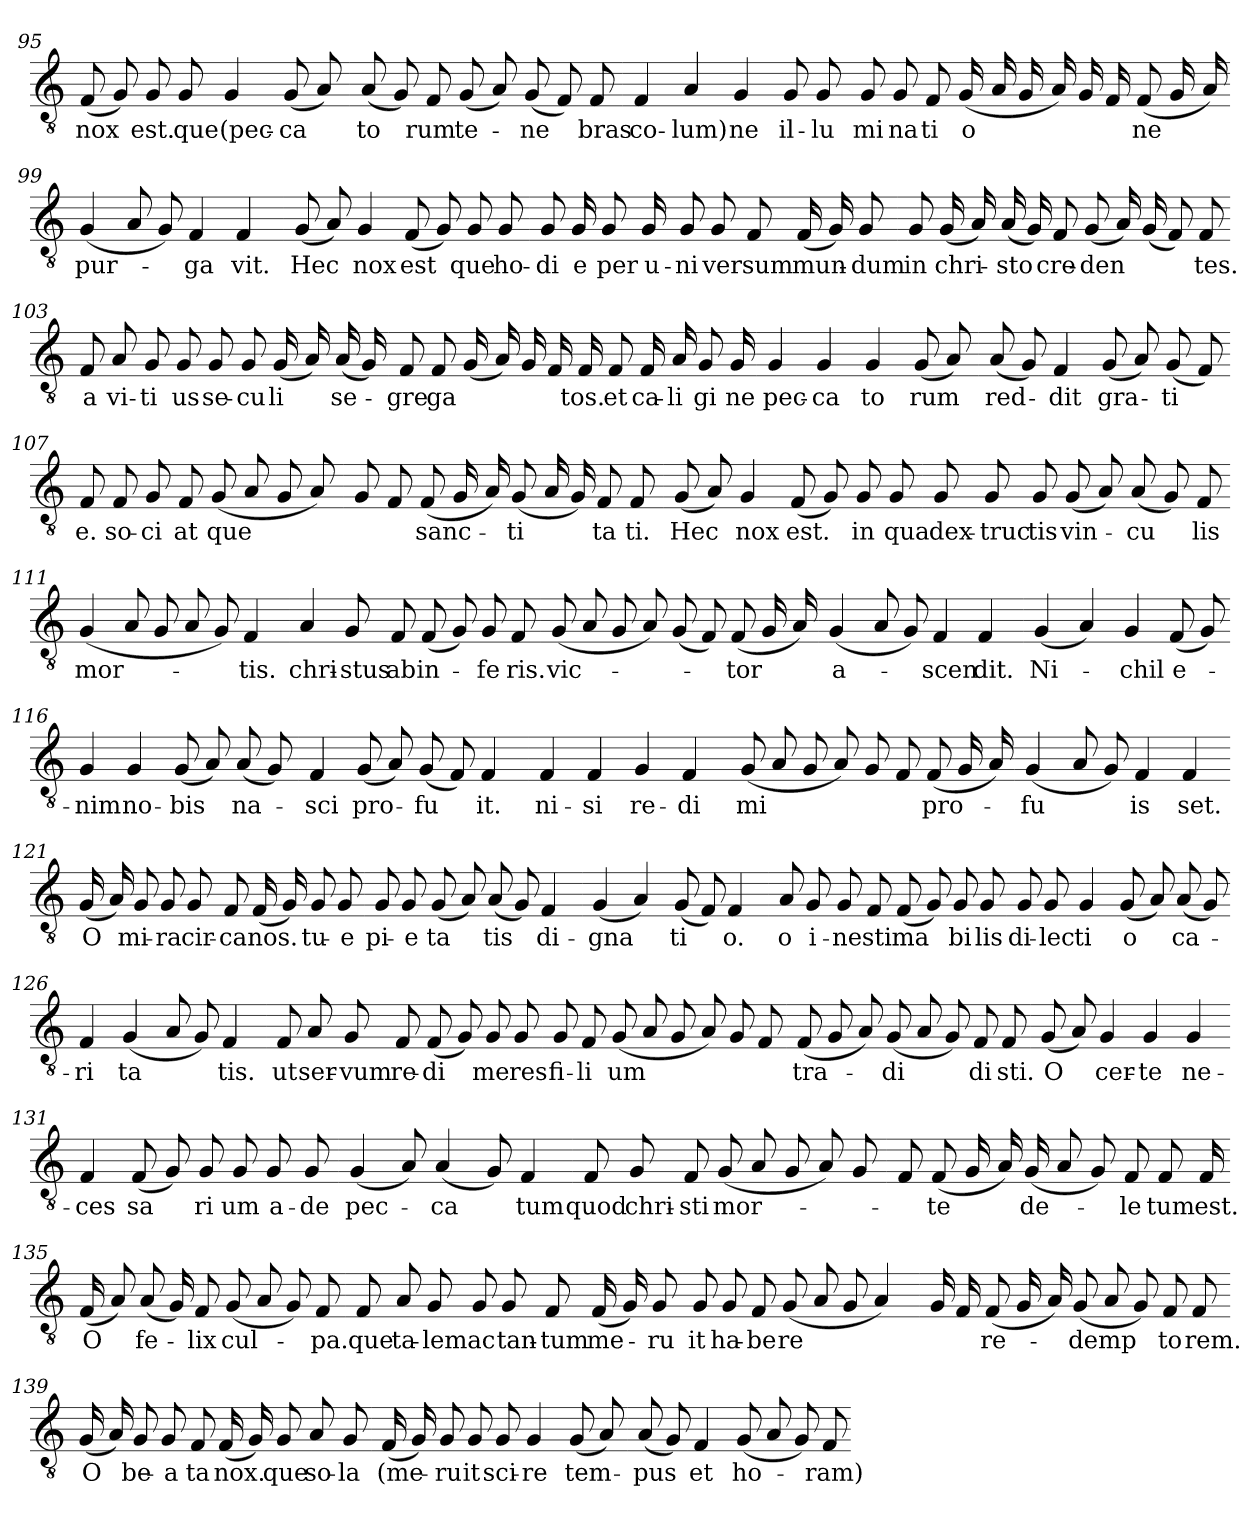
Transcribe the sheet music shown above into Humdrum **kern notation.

**kern	**text
*part1	*part1
*staff1	*staff1
*clefGv2	*
*k[]	*
=95	=95
(8F	nox
8G)	.
8G	est.
8G	que
4G	(pec-
(8G	ca
8A)	.
=96-	=96-
(8A	to
8G)	.
8F	-rum
(8G	te-
8A)	.
(8G	ne
8F)	.
8F	-bras
=97-	=97-
4F	co-
4A	lum)
4G	-ne
8G	il-
8G	lu
=98-	=98-
8G	mi
8G	na
8F	ti
(16G	o
16A	.
16G	.
16A)	.
16G	.
16F	.
(8F	-ne
16G	.
16A)	.
=99-	=99-
(4G	pur-
8A	.
8G)	.
4F	ga
4F	-vit.
=100-	=100-
(8G	Hec
8A)	.
4G	nox
(8F	est
8G)	.
8G	que
8G	ho-
=101-	=101-
8G	di
16G	-e
8G	per
16G	u-
8G	ni
8G	ver
8F	-sum
(16F	mun-
16G)	.
8G	-dum
=102-	=102-
8G	in
(16G	chri-
16A)	.
(16A	-sto
16G)	.
8F	cre-
(8G	den
16A)	.
(16G	.
8F)	.
8F	-tes.
=103-	=103-
8F	a
8A	vi-
8G	ti
8G	-us
8G	se-
8G	cu
(16G	-li
16A)	.
(16A	se-
16G)	.
=104-	=104-
8F	gre
8F	ga
(16G	.
16A)	.
16G	.
16F	.
16F	-tos.
8F	et
16F	ca-
16A	li
8G	gi
16G	-ne
=105-	=105-
4G	pec-
4G	ca
4G	to
(8G	-rum
8A)	.
=106-	=106-
(8A	red-
8G)	.
4F	-dit
(8G	gra-
8A)	.
(8G	ti
8F)	.
=107-	=107-
8F	-e.
8F	so-
8G	ci
8F	at
(8G	-que
8A	.
8G	.
8A)	.
=108-	=108-
8G	.
8F	.
(8F	sanc-
16G	.
16A)	.
(8G	ti
16A	.
16G)	.
8F	ta
8F	-ti.
=109-	=109-
(8G	Hec
8A)	.
4G	nox
(8F	est.
8G)	.
8G	in
8G	qua
=110-	=110-
8G	dex-
8G	truc
8G	-tis
(8G	vin-
8A)	.
(8A	cu
8G)	.
8F	-lis
=111-	=111-
(4G	mor-
8A	.
8G	.
8A	.
8G)	.
4F	-tis.
=112-	=112-
4A	chri-
8G	-stus
8F	ab
(8F	in-
8G)	.
8G	fe
8F	-ris.
=113-	=113-
(8G	vic-
8A	.
8G	.
8A)	.
(8G	.
8F)	.
(8F	-tor
16G	.
16A)	.
=114-	=114-
(4G	a-
8A	.
8G)	.
4F	scen
4F	-dit.
=115-	=115-
(4G	Ni-
4A)	.
4G	-chil
(8F	e-
8G)	.
=116-	=116-
4G	-nim
4G	no-
(8G	-bis
8A)	.
(8A	na-
8G)	.
=117-	=117-
4F	-sci
(8G	pro-
8A)	.
(8G	fu
8F)	.
4F	-it.
=118-	=118-
4F	ni-
4F	-si
4G	re-
4F	di
=119-	=119-
(8G	-mi
8A	.
8G	.
8A)	.
8G	.
8F	.
(8F	pro-
16G	.
16A)	.
=120-	=120-
(4G	fu
8A	.
8G)	.
4F	is
4F	-set.
=121-	=121-
(16G	O
16A)	.
8G	mi-
8G	-ra
8G	cir-
8F	-ca
(16F	nos.
16G)	.
8G	tu-
8G	-e
=122-	=122-
8G	pi-
8G	e
(8G	ta
8A)	.
(8A	-tis
8G)	.
4F	di-
=123-	=123-
(4G	gna
4A)	.
(8G	ti
8F)	.
4F	-o.
=124-	=124-
8A	o
8G	i-
8G	ne
8F	sti
(8F	ma
8G)	.
8G	bi
8G	-lis
=125-	=125-
8G	di-
8G	lec
4G	ti
(8G	-o
8A)	.
(8A	ca-
8G)	.
=126-	=126-
4F	ri
(4G	ta
8A	.
8G)	.
4F	-tis.
=127-	=127-
8F	ut
8A	ser-
8G	-vum
8F	re-
(8F	di
8G)	.
8G	me
8G	-res
=128-	=128-
8G	fi-
8F	li
(8G	-um
8A	.
8G	.
8A)	.
8G	.
8F	.
=129-	=129-
(8F	tra-
8G	.
8A)	.
(8G	di
8A	.
8G)	.
8F	di
8F	-sti.
=130-	=130-
(8G	O
8A)	.
4G	cer-
4G	-te
4G	ne-
=131-	=131-
4F	ces
(8F	sa
8G)	.
8G	ri
8G	-um
8G	a-
8G	-de
=132-	=132-
(4G	pec-
8A)	.
(4A	ca
8G)	.
4F	-tum
=133-	=133-
8F	quod
8G	chri-
8F	-sti
(8G	mor-
8A	.
8G	.
8A)	.
8G	.
=134-	=134-
8F	.
(8F	-te
16G	.
16A)	.
(16G	de-
8A	.
8G)	.
8F	le
8F	-tum
16F	est.
=135-	=135-
(16F	O
8A)	.
(8A	fe-
16G)	.
8F	-lix
(8G	cul-
8A	.
8G)	.
8F	-pa.
=136-	=136-
8F	que
8A	ta-
8G	-lem
8G	ac
8G	tan-
8F	-tum
(16F	me-
16G)	.
8G	ru
=137-	=137-
8G	-it
8G	ha-
8F	be
(8G	-re
8A	.
8G	.
4A)	.
=138-	=138-
16G	.
16F	.
(8F	re-
16G	.
16A)	.
(8G	demp
8A	.
8G)	.
8F	to
8F	-rem.
=139-	=139-
(16G	O
16A)	.
8G	be-
8G	a
8F	-ta
(16F	nox.
16G)	.
8G	que
8A	so-
8G	-la
=140-	=140-
(16F	(me-
16G)	.
8G	ru
8G	-it
8G	sci-
4G	-re
(8G	tem-
8A)	.
=141-	=141-
(8A	-pus
8G)	.
4F	et
(8G	ho-
8A	.
8G)	.
8F	-ram)
=-	=-
*-	*-
